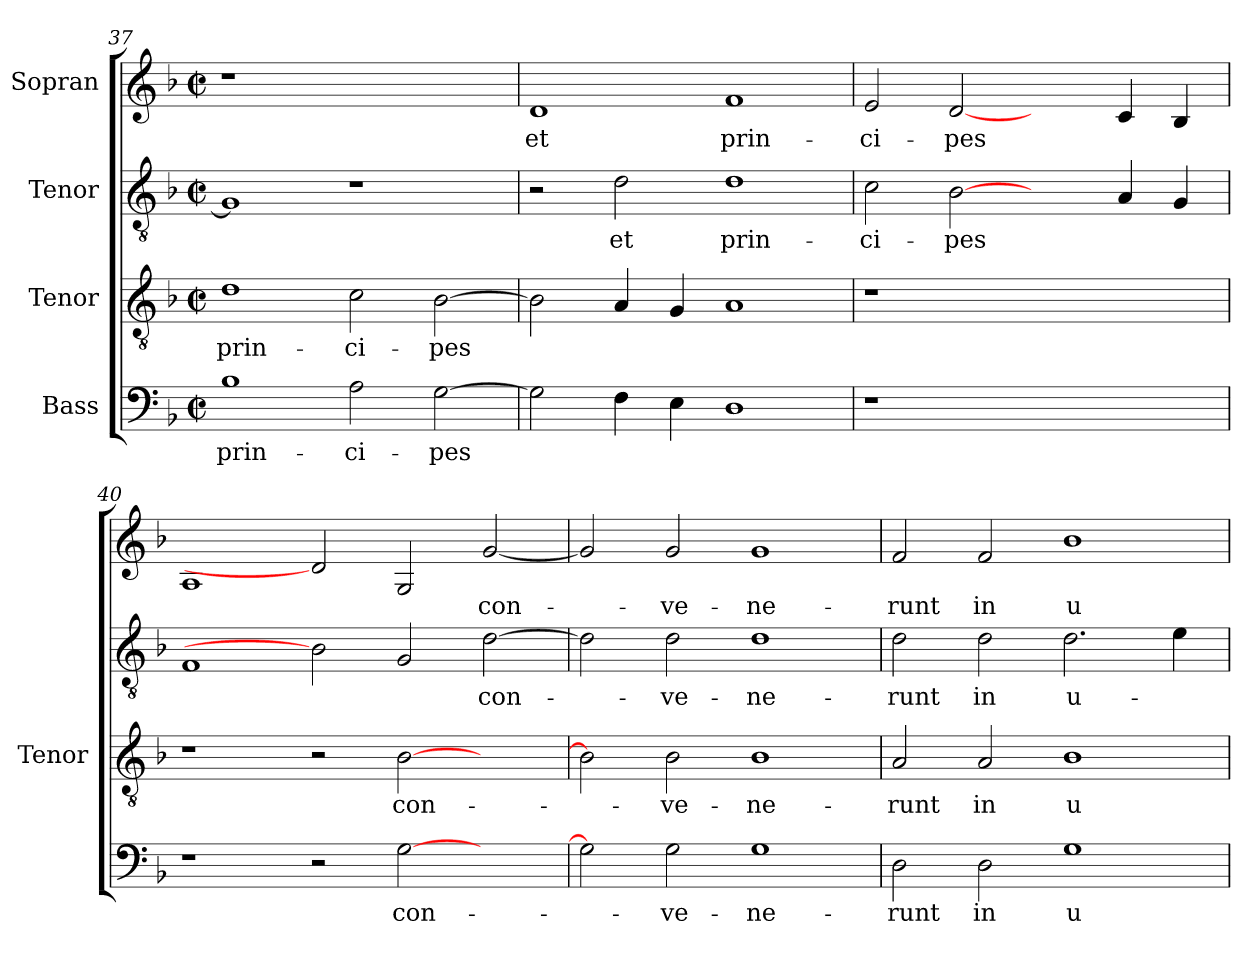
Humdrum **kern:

**kern	**text	**kern	**text	**kern	**text	**kern	**text
*part4	*part4	*part3	*part3	*part2	*part2	*part1	*part1
*staff4	*staff4	*staff3	*staff3	*staff2	*staff2	*staff1	*staff1
*I"Bass	*	*I"Tenor	*	*I"Tenor	*	*I"Sopran	*
*	*	*I'Tenor	*	*	*	*	*
!!LO:LB:g=z
*clefF4	*	*clefGv2	*	*clefGv2	*	*clefG2	*
*	*	*ITrd7c12	*	*ITrd7c12	*	*	*
*k[b-]	*	*k[b-]	*	*k[b-]	*	*k[b-]	*
*F:	*	*F:	*	*F:	*	*F:	*
*M2/2	*	*M2/2	*	*M2/2	*	*M2/2	*
*met(c|)	*	*met(c|)	*	*met(c|)	*	*met(c|)	*
=37	=37	=37	=37	=37	=37	=37	=37
!	!LO:LY:b:color=#000000	!	!	!	!	!	!
!	!	!	!LO:LY:b:color=#000000	!	!	!LO:N:vis=1	!
1B-i	prin-	1Di	prin-	1GGi]	.	1r	.
!	!LO:LY:b:color=#000000	!	!	!	!	!	!
!	!	!	!LO:LY:b:color=#000000	!	!	!	!
2Ai\	-ci-	2Ci\	-ci-	1r	.	1ryy	.
!	!LO:LY:b:color=#000000	!	!	!	!	!	!
!	!	!	!LO:LY:b:color=#000000	!	!	!	!
[>2Gi\	-pes	[>2BB-i\	-pes	.	.	.	.
=38	=38	=38	=38	=38	=38	=38	=38
!	!	!	!	!	!	!	!LO:LY:b:color=#000000
2Gi\]	.	2BB-i\]	.	2r	.	1di	et
!	!	!	!	!	!LO:LY:b:color=#000000	!	!
4Fi\	.	4AAi/	.	2Di\	et	.	.
4Ei\	.	4GGi/	.	.	.	.	.
!	!	!	!	!	!LO:LY:b:color=#000000	!	!
!	!	!	!	!	!	!	!LO:LY:b:color=#000000
1Di	.	1AAi	.	1Di	prin-	1fi	prin-
=39	=39	=39	=39	=39	=39	=39	=39
!LO:N:vis=1	!	!LO:N:vis=1	!	!	!	!	!
!	!	!	!	!	!LO:LY:b:color=#000000	!	!
!	!	!	!	!	!	!	!LO:LY:b:color=#000000
1r	.	1r	.	2Ci\	-ci-	2ei/	-ci-
!	!	!	!	!	!LO:LY:b:color=#000000	!	!
!	!	!	!	!	!	!	!LO:LY:b:color=#000000
.	.	.	.	[2BB-i	-pes	[2di	-pes
1ryy	.	1ryy	.	2ryy	.	2ryy	.
.	.	.	.	4AAi/	.	4ci/	.
.	.	.	.	4GGi/	.	4B-i/	.
=40	=40	=40	=40	=40	=40	=40	=40
1r	.	1r	.	1FFi	.	1Ai	.
2r	.	2r	.	2BB-i]	.	2di]	.
!	!LO:LY:b:color=#000000	!	!	!	!	!	!
!	!	!	!LO:LY:b:color=#000000	!	!	!	!
[>2Gi\	con-	[>2BB-i\	con-	2GGi/	.	2Gi/	.
!	!	!	!	!	!LO:LY:b:color=#000000	!	!
!	!	!	!	!	!	!	!LO:LY:b:color=#000000
2ryy	.	2ryy	.	[>2Di\	con-	[<2gi/	con-
=41	=41	=41	=41	=41	=41	=41	=41
2Gi\]	.	2BB-i\]	.	2Di\]	.	2gi/]	.
!	!LO:LY:b:color=#000000	!	!	!	!	!	!
!	!	!	!LO:LY:b:color=#000000	!	!	!	!
!	!	!	!	!	!LO:LY:b:color=#000000	!	!
!	!	!	!	!	!	!	!LO:LY:b:color=#000000
2Gi\	-ve-	2BB-i\	-ve-	2Di\	-ve-	2gi/	-ve-
!	!LO:LY:b:color=#000000	!	!	!	!	!	!
!	!	!	!LO:LY:b:color=#000000	!	!	!	!
!	!	!	!	!	!LO:LY:b:color=#000000	!	!
!	!	!	!	!	!	!	!LO:LY:b:color=#000000
1Gi	-ne-	1BB-i	-ne-	1Di	-ne-	1gi	-ne-
=42	=42	=42	=42	=42	=42	=42	=42
!	!LO:LY:b:color=#000000	!	!	!	!	!	!
!	!	!	!LO:LY:b:color=#000000	!	!	!	!
!	!	!	!	!	!LO:LY:b:color=#000000	!	!
!	!	!	!	!	!	!	!LO:LY:b:color=#000000
2Di\	-runt	2AAi/	-runt	2Di\	-runt	2fi/	-runt
!	!LO:LY:b:color=#000000	!	!	!	!	!	!
!	!	!	!LO:LY:b:color=#000000	!	!	!	!
!	!	!	!	!	!LO:LY:b:color=#000000	!	!
!	!	!	!	!	!	!	!LO:LY:b:color=#000000
2Di\	in	2AAi/	in	2Di\	in	2fi/	in
!	!LO:LY:b:color=#000000	!	!	!	!	!	!
!	!	!	!LO:LY:b:color=#000000	!	!	!	!
!	!	!	!	!	!LO:LY:b:color=#000000	!	!
!	!	!	!	!	!	!	!LO:LY:b:color=#000000
1Gi	u-	1BB-i	u-	2.Di\	u-	1b-i	u-
.	.	.	.	4Ei\	.	.	.
=	=	=	=	=	=	=	=
*-	*-	*-	*-	*-	*-	*-	*-
